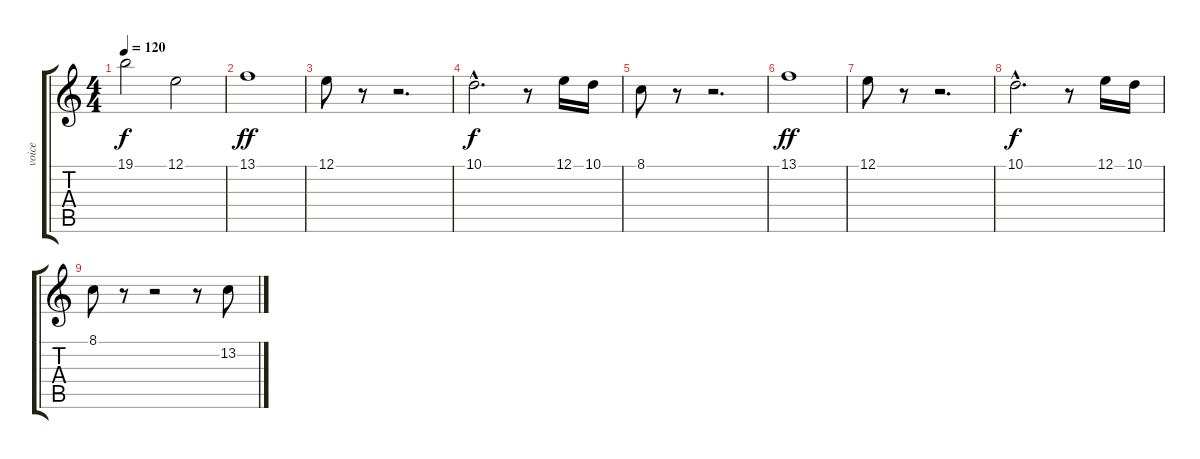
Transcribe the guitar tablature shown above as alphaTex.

\track ("voice" "voice") {instrument voiceoohs}
\staff {score tabs}
\tuning (E4 B3 G3 D3 A2 E2) {hide}
\ts (4 4)
\tempo 120
\clef g2
\ks c
19.1.2{dy f} 12.1.2 |
13.1.1{dy ff} |
12.1.8 r.8 r.2{d} |
10.1{hac}.2{d dy f volume 8} r.8 12.1.16 10.1.16 |
8.1.8{volume 6} r.8 r.2{d} |
13.1.1{dy ff volume 4} |
12.1.8{volume 3} r.8 r.2{d} |
10.1{hac}.2{d dy f volume 2} r.8 12.1.16 10.1.16 |
8.1.8{volume 1} r.8 r.2 r.8 13.2.8
